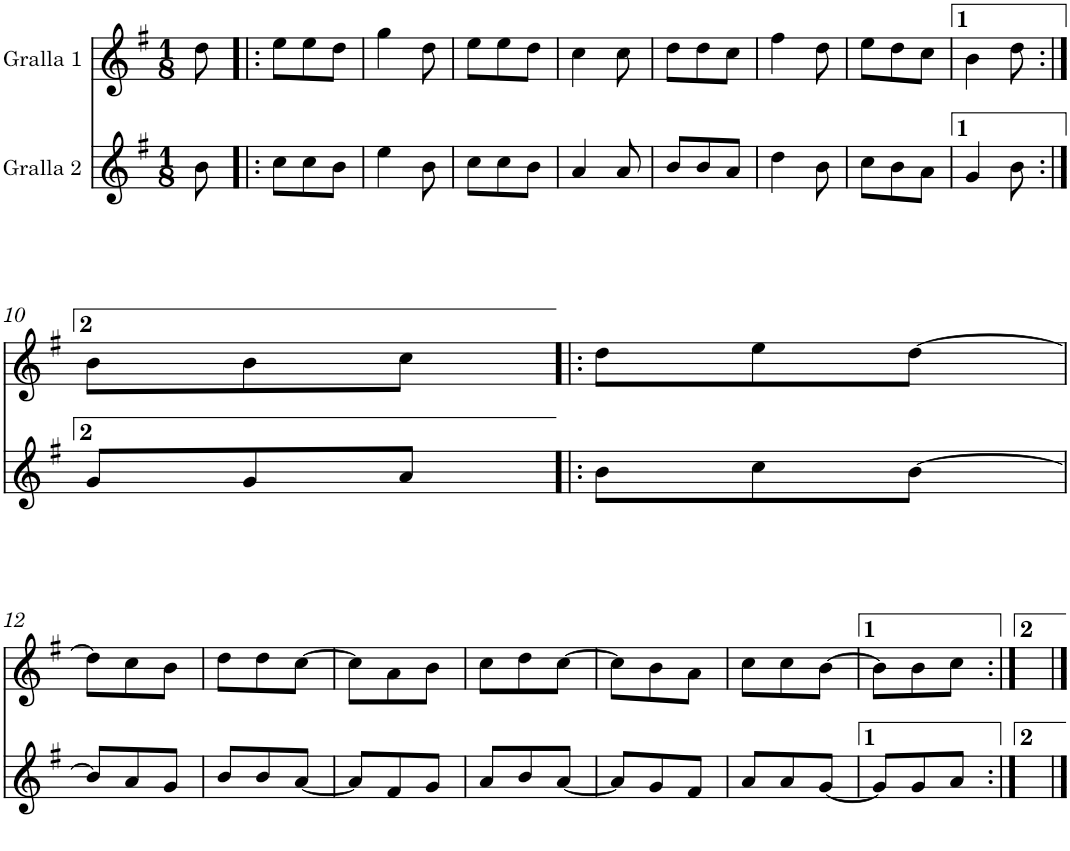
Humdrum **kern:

**kern	**kern
*part2	*part1
*staff2	*staff1
*I"Gralla 2	*I"Gralla 1
*clefG2	*clefG2
*k[f#]	*k[f#]
*M1/8	*M1/8
=1	=1
8b\	8dd\
=2!|:	=2!|:
8cc\L	8ee\L
8cc\	8ee\
8b\J	8dd\J
=3	=3
[8ee\	[8gg\
8ryy	8ryy
8b\	8dd\
=4	=4
8cc\L	8ee\L
8ee\]	8gg\]
8cc\	8ee\
8b\J	8dd\J
=5	=5
[8a/	[8cc\
8ryy	8ryy
8a/	8cc\
=6	=6
8b/L	8dd\L
8a/]	8cc\]
8b/	8dd\
8a/J	8cc\J
=7	=7
[8dd\	[8ff#\
8ryy	8ryy
8b\	8dd\
=8	=8
8cc\L	8ee\L
8dd\]	8ff#\]
8b\	8dd\
8a\J	8cc\J
=9	=9
[8g/	[8b\
8ryy	8ryy
8b\	8dd\
!!LO:LB:g=z
=10:|!	=10:|!
8g/L	8b\L
8g/]	8b\]
8g/	8b\
8a/J	8cc\J
=11!|:	=11!|:
8b\L	8dd\L
8cc\	8ee\
[8b\J	[8dd\J
!!LO:LB:g=z
=12	=12
8b/L]	8dd\L]
8a/	8cc\
8g/J	8b\J
=13	=13
8b/L	8dd\L
8b/	8dd\
[8a/J	[8cc\J
=14	=14
8a/L]	8cc\L]
8f#/	8a\
8g/J	8b\J
=15	=15
8a/L	8cc\L
8b/	8dd\
[8a/J	[8cc\J
=16	=16
8a/L]	8cc\L]
8g/	8b\
8f#/J	8a\J
=17	=17
8a/L	8cc\L
8a/	8cc\
[8g/J	[8b\J
=18	=18
8g/L]	8b\L]
8g/	8b\
8a/J	8cc\J
=19:|!	=19:|!
8ryy	8ryy
==	==
*-	*-
